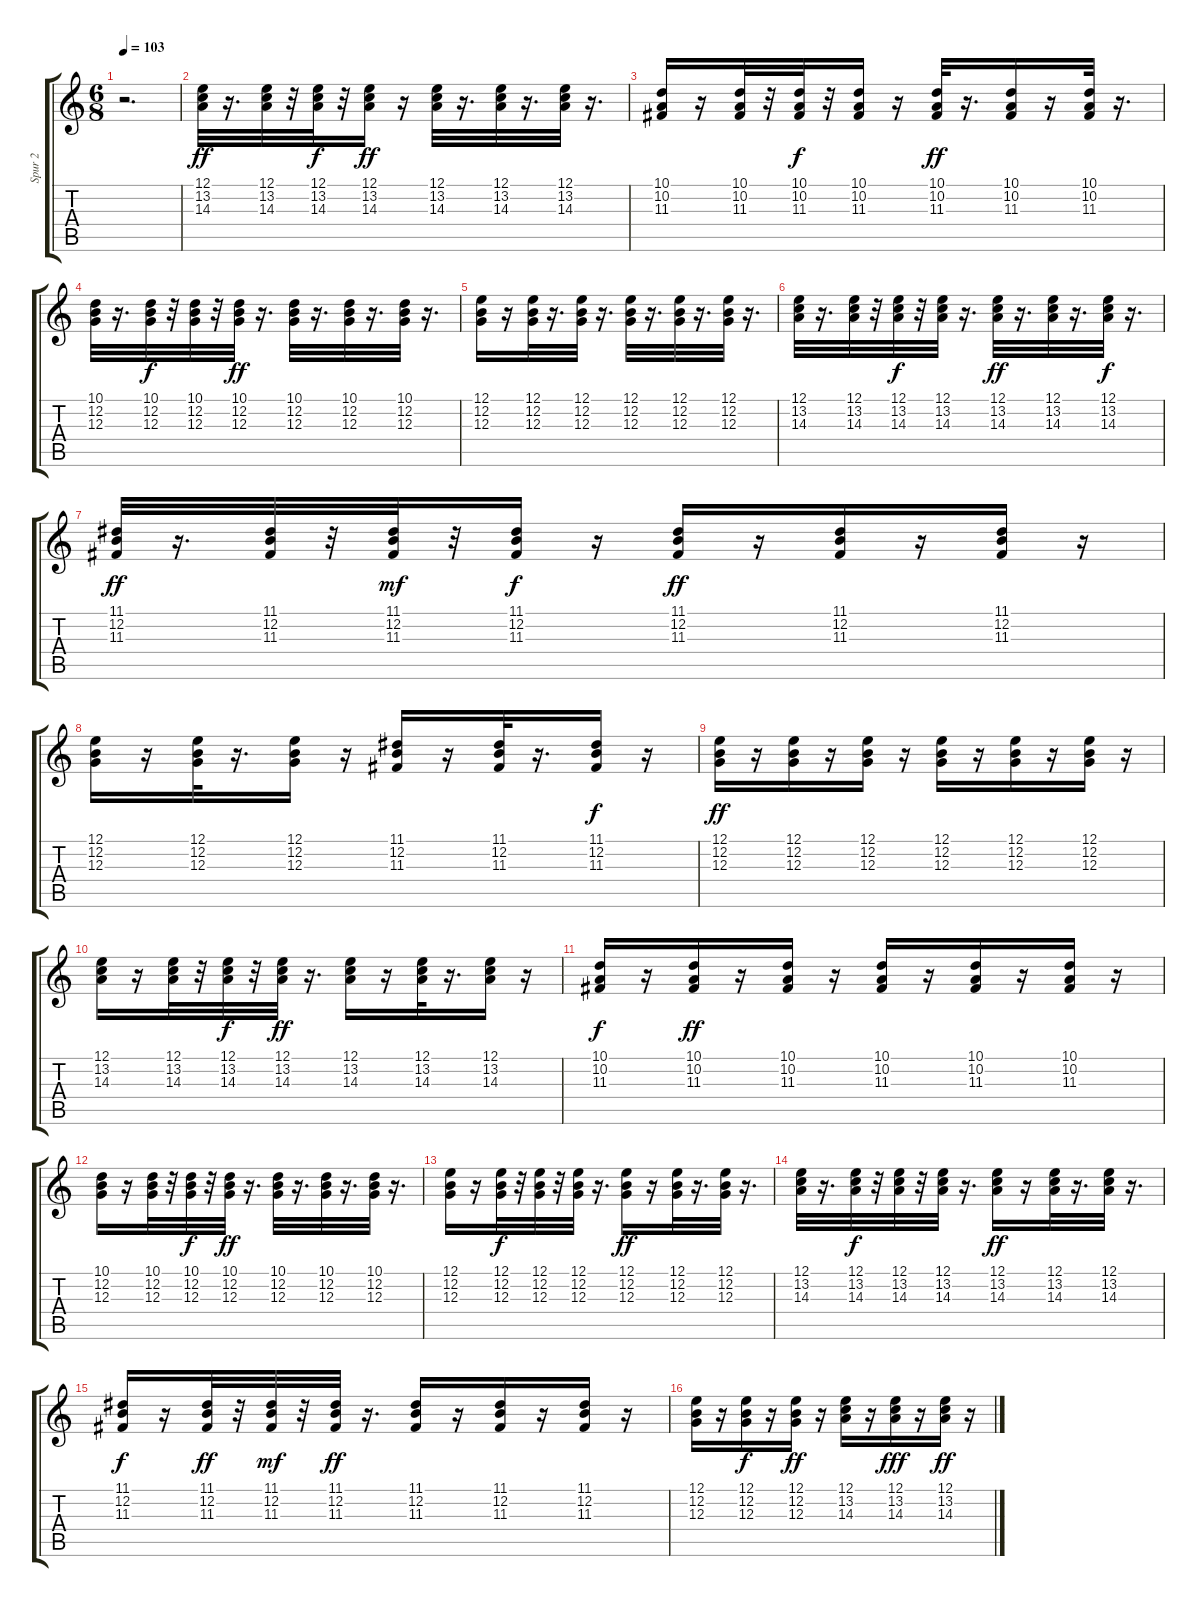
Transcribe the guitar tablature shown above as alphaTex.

\track ("Spur 2" "Spur 2") {instrument acousticgrandpiano}
\staff {score tabs}
\tuning (E4 B3 G3 D3 A2 E2) {hide}
\ts (6 8)
\tempo 103
\clef g2
\ks c
r.2{d dy ff} |
(12.1 13.2 14.3).32 r.16{d} (12.1 13.2 14.3).32 r.32 (12.1 13.2 14.3).32{dy f} r.32 (12.1 13.2 14.3).16{dy ff} r.16 (12.1 13.2 14.3).32 r.16{d} (12.1 13.2 14.3).32 r.16{d} (12.1 13.2 14.3).32 r.16{d} |
(10.1 10.2 11.3).16 r.16 (10.1 10.2 11.3).32 r.32 (10.1 10.2 11.3).32{dy f} r.32 (10.1 10.2 11.3).16 r.16 (10.1 10.2 11.3).32{dy ff} r.16{d} (10.1 10.2 11.3).16 r.16 (10.1 10.2 11.3).32 r.16{d} |
(10.1 12.2 12.3).32 r.16{d} (10.1 12.2 12.3).32{dy f} r.32 (10.1 12.2 12.3).32 r.32 (10.1 12.2 12.3).32{dy ff} r.16{d} (10.1 12.2 12.3).32 r.16{d} (10.1 12.2 12.3).32 r.16{d} (10.1 12.2 12.3).32 r.16{d} |
(12.1 12.2 12.3).16 r.16 (12.1 12.2 12.3).32 r.16{d} (12.1 12.2 12.3).32 r.16{d} (12.1 12.2 12.3).32 r.16{d} (12.1 12.2 12.3).32 r.16{d} (12.1 12.2 12.3).32 r.16{d} |
(12.1 13.2 14.3).32 r.16{d} (12.1 13.2 14.3).32 r.32 (12.1 13.2 14.3).32{dy f} r.32 (12.1 13.2 14.3).32 r.16{d} (12.1 13.2 14.3).32{dy ff} r.16{d} (12.1 13.2 14.3).32 r.16{d} (12.1 13.2 14.3).32{dy f} r.16{d} |
(11.1 12.2 11.3).32{dy ff} r.16{d} (11.1 12.2 11.3).32 r.32 (11.1 12.2 11.3).32{dy mf} r.32 (11.1 12.2 11.3).16{dy f} r.16 (11.1 12.2 11.3).16{dy ff} r.16 (11.1 12.2 11.3).16 r.16 (11.1 12.2 11.3).16 r.16 |
(12.1 12.2 12.3).16 r.16 (12.1 12.2 12.3).32 r.16{d} (12.1 12.2 12.3).16 r.16 (11.1 12.2 11.3).16 r.16 (11.1 12.2 11.3).32 r.16{d} (11.1 12.2 11.3).16{dy f} r.16 |
(12.1 12.2 12.3).16{dy ff} r.16 (12.1 12.2 12.3).16 r.16 (12.1 12.2 12.3).16 r.16 (12.1 12.2 12.3).16 r.16 (12.1 12.2 12.3).16 r.16 (12.1 12.2 12.3).16 r.16 |
(12.1 13.2 14.3).16 r.16 (12.1 13.2 14.3).32 r.32 (12.1 13.2 14.3).32{dy f} r.32 (12.1 13.2 14.3).32{dy ff} r.16{d} (12.1 13.2 14.3).16 r.16 (12.1 13.2 14.3).32 r.16{d} (12.1 13.2 14.3).16 r.16 |
(10.1 10.2 11.3).16{dy f} r.16 (10.1 10.2 11.3).16{dy ff} r.16 (10.1 10.2 11.3).16 r.16 (10.1 10.2 11.3).16 r.16 (10.1 10.2 11.3).16 r.16 (10.1 10.2 11.3).16 r.16 |
(10.1 12.2 12.3).16 r.16 (10.1 12.2 12.3).32 r.32 (10.1 12.2 12.3).32{dy f} r.32 (10.1 12.2 12.3).32{dy ff} r.16{d} (10.1 12.2 12.3).32 r.16{d} (10.1 12.2 12.3).32 r.16{d} (10.1 12.2 12.3).32 r.16{d} |
(12.1 12.2 12.3).16 r.16 (12.1 12.2 12.3).32{dy f} r.32 (12.1 12.2 12.3).32 r.32 (12.1 12.2 12.3).32 r.16{d} (12.1 12.2 12.3).16{dy ff} r.16 (12.1 12.2 12.3).32 r.16{d} (12.1 12.2 12.3).32 r.16{d} |
(12.1 13.2 14.3).32 r.16{d} (12.1 13.2 14.3).32{dy f} r.32 (12.1 13.2 14.3).32 r.32 (12.1 13.2 14.3).32 r.16{d} (12.1 13.2 14.3).16{dy ff} r.16 (12.1 13.2 14.3).32 r.16{d} (12.1 13.2 14.3).32 r.16{d} |
(11.1 12.2 11.3).16{dy f} r.16 (11.1 12.2 11.3).32{dy ff} r.32 (11.1 12.2 11.3).32{dy mf} r.32 (11.1 12.2 11.3).32{dy ff} r.16{d} (11.1 12.2 11.3).16 r.16 (11.1 12.2 11.3).16 r.16 (11.1 12.2 11.3).16 r.16 |
(12.1 12.2 12.3).16 r.16 (12.1 12.2 12.3).16{dy f} r.16 (12.1 12.2 12.3).16{dy ff} r.16 (12.1 13.2 14.3).16 r.16 (12.1 13.2 14.3).16{dy fff} r.16 (12.1 13.2 14.3).16{dy ff} r.16
